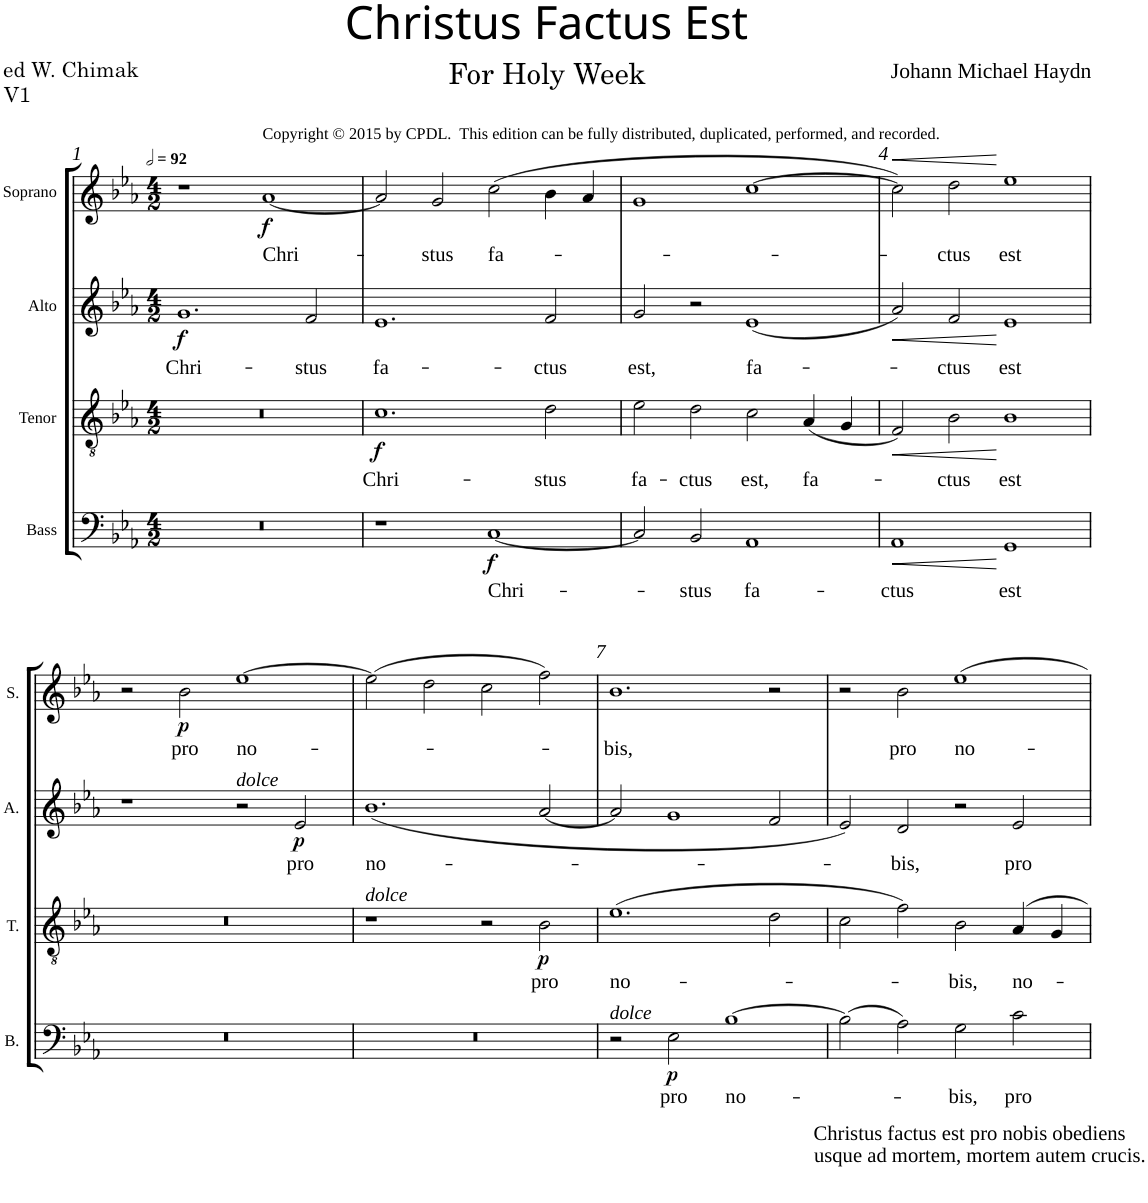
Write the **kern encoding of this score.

**kern	**text	**dynam	**kern	**text	**dynam	**kern	**text	**dynam	**kern	**text	**dynam
*part4	*part4	*part4	*part3	*part3	*part3	*part2	*part2	*part2	*part1	*part1	*part1
*staff4	*staff4	*staff4	*staff3	*staff3	*staff3	*staff2	*staff2	*staff2	*staff1	*staff1	*staff1
*I"Bass	*	*	*I"Tenor	*	*	*I"Alto	*	*	*I"Soprano	*	*
*I'B.	*	*	*I'T.	*	*	*I'A.	*	*	*I'S.	*	*
*clefF4	*	*	*clefGv2	*	*	*clefG2	*	*	*clefG2	*	*
*k[b-e-a-]	*	*	*k[b-e-a-]	*	*	*k[b-e-a-]	*	*	*k[b-e-a-]	*	*
*E-:	*	*	*E-:	*	*	*E-:	*	*	*E-:	*	*
*M4/2	*	*	*M4/2	*	*	*M4/2	*	*	*M4/2	*	*
*MM184	*	*	*MM184	*	*	*MM184	*	*	*MM184	*	*
=1	=1	=1	=1	=1	=1	=1	=1	=1	=1	=1	=1
!	!	!	!	!	!	!	!LO:LY:b	!LO:DY:b	!	!	!
0r	.	.	0r	.	.	1.g	Chri-	f	1r	.	.
!	!	!	!	!	!	!	!	!	!LO:TX:a:t=Copyright © 2015 by CPDL.  This edition can be fully distributed, duplicated, performed, and recorded.	!	!
!	!	!	!	!	!	!	!	!	!	!LO:LY:b	!LO:DY:b
.	.	.	.	.	.	.	.	.	[1a-	Chri-	f
!	!	!	!	!	!	!	!LO:LY:b	!	!	!	!
.	.	.	.	.	.	2f/	-stus	.	.	.	.
=2	=2	=2	=2	=2	=2	=2	=2	=2	=2	=2	=2
!	!	!	!	!LO:LY:b	!LO:DY:b	!	!LO:LY:b	!	!	!	!
1r	.	.	1.c	Chri-	f	1.e-	fa-	.	2a-/]	.	.
!	!	!	!	!	!	!	!	!	!	!LO:LY:b	!
.	.	.	.	.	.	.	.	.	2g/	-stus	.
!	!LO:LY:b	!LO:DY:b	!	!	!	!	!	!	!	!LO:LY:b	!
[1C	Chri-	f	.	.	.	.	.	.	(2cc\	fa-	.
!	!	!	!	!LO:LY:b	!	!	!LO:LY:b	!	!	!	!
.	.	.	2d\	-stus	.	2f/	-ctus	.	4b-\	.	.
.	.	.	.	.	.	.	.	.	4a-/	.	.
=3	=3	=3	=3	=3	=3	=3	=3	=3	=3	=3	=3
!	!	!	!	!LO:LY:b	!	!	!LO:LY:b	!	!	!	!
2C/]	.	.	2e-\	fa-	.	2g/	est,	.	1g	.	.
!	!LO:LY:b	!	!	!LO:LY:b	!	!	!	!	!	!	!
2BB-/	-stus	.	2d\	-ctus	.	2r	.	.	.	.	.
!	!LO:LY:b	!	!	!LO:LY:b	!	!	!LO:LY:b	!	!	!	!
1AA-	fa-	.	2c\	est,	.	(1e-	fa-	.	[1cc	.	.
!	!	!	!	!LO:LY:b	!	!	!	!	!	!	!
.	.	.	(4A-/	fa-	.	.	.	.	.	.	.
.	.	.	4G/	.	.	.	.	.	.	.	.
=4	=4	=4	=4	=4	=4	=4	=4	=4	=4	=4	=4
!	!LO:LY:b	!	!	!	!	!	!	!	!	!	!LO:HP:b
1AA-	-ctus	.	2F/)	.	.	2a-/)	.	.	2cc\])	.	<
!	!	!	!	!LO:LY:b	!	!	!LO:LY:b	!	!	!LO:LY:b	!
.	.	.	2B-\	-ctus	.	2f/	-ctus	.	2dd\	-ctus	.
!	!LO:LY:b	!	!	!LO:LY:b	!	!	!LO:LY:b	!	!	!LO:LY:b	!
1GG	est	.	1B-	est	.	1e-	est	.	1ee-	est	[
!!LO:LB:g=z
=5	=5	=5	=5	=5	=5	=5	=5	=5	=5	=5	=5
0r	.	.	0r	.	.	1r	.	.	2r	.	.
!	!	!	!	!	!	!	!	!	!	!LO:LY:b	!LO:DY:b
.	.	.	.	.	.	.	.	.	2b-\	pro	p
!	!	!	!	!	!	!	!	!	!LO:TX:b:i:t=dolce	!	!
!	!	!	!	!	!	!	!	!	!	!LO:LY:b	!
.	.	.	.	.	.	2r	.	.	[1ee-	no-	.
!	!	!	!	!	!	!	!LO:LY:b	!LO:DY:b	!	!	!
.	.	.	.	.	.	2e-/	pro	p	.	.	.
=6	=6	=6	=6	=6	=6	=6	=6	=6	=6	=6	=6
!	!	!	!	!	!	!LO:TX:b:i:t=dolce	!	!	!	!	!
!	!	!	!	!	!	!	!LO:LY:b	!	!	!	!
0r	.	.	1r	.	.	(<1.b-	no-	.	(2ee-\]	.	.
.	.	.	.	.	.	.	.	.	2dd\	.	.
.	.	.	2r	.	.	.	.	.	2cc\	.	.
!	!	!	!	!LO:LY:b	!LO:DY:b	!	!	!	!	!	!
.	.	.	2B-\	pro	p	[2a-/	.	.	2ff\)	.	.
=7	=7	=7	=7	=7	=7	=7	=7	=7	=7	=7	=7
!	!	!	!LO:TX:b:i:t=dolce	!	!	!	!	!	!	!	!
!	!	!	!	!LO:LY:b	!	!	!	!	!	!LO:LY:b	!
2r	.	.	(1.e-	no-	.	2a-/]	.	.	1.b-	-bis,	.
!	!LO:LY:b	!LO:DY:b	!	!	!	!	!	!	!	!	!
2E-\	pro	p	.	.	.	1g	.	.	.	.	.
!	!LO:LY:b	!	!	!	!	!	!	!	!	!	!
[1B-	no-	.	.	.	.	.	.	.	.	.	.
.	.	.	2d\	.	.	2f/	.	.	2r	.	.
=8	=8	=8	=8	=8	=8	=8	=8	=8	=8	=8	=8
!LO:TX:b:t=Christus factus est pro nobis obediens	!	!	!	!	!	!	!	!	!	!	!
!LO:TX:b:t=usque ad mortem, mortem autem crucis.	!	!	!	!	!	!	!	!	!	!	!
(2B-\]	.	.	2c\	.	.	2e-/)	.	.	2r	.	.
!	!	!	!	!	!	!	!LO:LY:b	!	!	!LO:LY:b	!
2A-\)	.	.	2f\)	.	.	2d/	-bis,	.	2b-\	pro	.
!	!LO:LY:b	!	!	!LO:LY:b	!	!	!	!	!	!LO:LY:b	!
2G\	-bis,	.	2B-\	-bis,	.	2r	.	.	1ee-	no-	.
!	!LO:LY:b	!	!	!LO:LY:b	!	!	!LO:LY:b	!	!	!	!
2c\	pro	.	4A-/	no-	.	2e-/	pro	.	.	.	.
.	.	.	4G/	.	.	.	.	.	.	.	.
=	=	=	=	=	=	=	=	=	=	=	=
*-	*-	*-	*-	*-	*-	*-	*-	*-	*-	*-	*-
